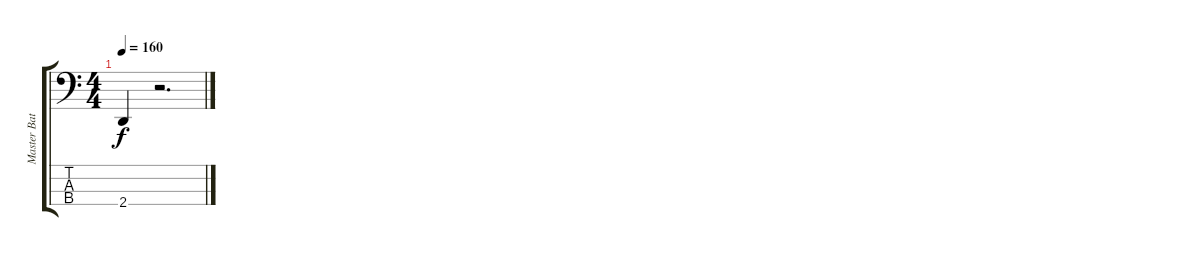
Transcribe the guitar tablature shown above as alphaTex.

\track ("Master Bates" "Master Bat") {instrument electricbassfinger}
\staff {score tabs}
\tuning (F2 C2 G1 C1) {hide}
\ts (4 4)
\section ("" "")
\tempo 160
\clef f4
\ks c
2.4.4{dy f} r.2{d}
